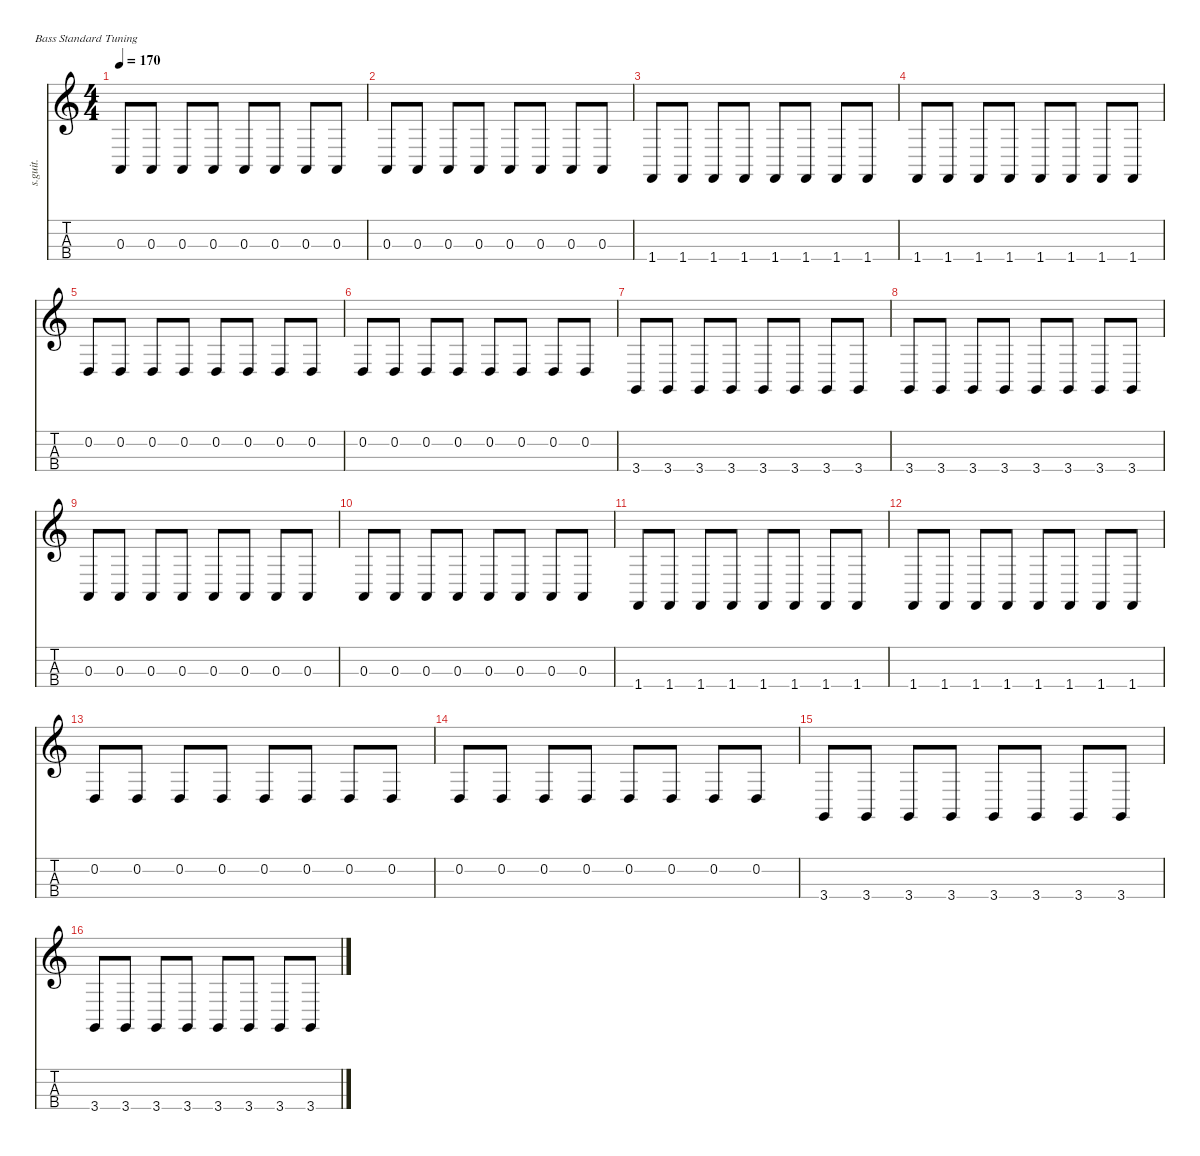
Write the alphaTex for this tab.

\defaultSystemsLayout 4
\hideDynamics
\bracketExtendMode nobrackets
\track ("Electric Bass" "s.guit.") {instrument electricbassfinger}
\staff {score tabs}
\tuning (G2 D2 A1 E1)
\ts (4 4)
\tempo 170
\clef g2
\ks c
0.3.8{lyrics (0 "") lyrics (1 "") lyrics (2 "") lyrics (3 "") lyrics (4 "") dy ff} 0.3.8{lyrics (0 "") lyrics (1 "") lyrics (2 "") lyrics (3 "") lyrics (4 "")} 0.3.8{lyrics (0 "") lyrics (1 "") lyrics (2 "") lyrics (3 "") lyrics (4 "")} 0.3.8{lyrics (0 "") lyrics (1 "") lyrics (2 "") lyrics (3 "") lyrics (4 "")} 0.3.8{lyrics (0 "") lyrics (1 "") lyrics (2 "") lyrics (3 "") lyrics (4 "")} 0.3.8{lyrics (0 "") lyrics (1 "") lyrics (2 "") lyrics (3 "") lyrics (4 "")} 0.3.8{lyrics (0 "") lyrics (1 "") lyrics (2 "") lyrics (3 "") lyrics (4 "")} 0.3.8{lyrics (0 "") lyrics (1 "") lyrics (2 "") lyrics (3 "") lyrics (4 "")} |
0.3.8{lyrics (0 "") lyrics (1 "") lyrics (2 "") lyrics (3 "") lyrics (4 "")} 0.3.8{lyrics (0 "") lyrics (1 "") lyrics (2 "") lyrics (3 "") lyrics (4 "")} 0.3.8{lyrics (0 "") lyrics (1 "") lyrics (2 "") lyrics (3 "") lyrics (4 "")} 0.3.8{lyrics (0 "") lyrics (1 "") lyrics (2 "") lyrics (3 "") lyrics (4 "")} 0.3.8{lyrics (0 "") lyrics (1 "") lyrics (2 "") lyrics (3 "") lyrics (4 "")} 0.3.8{lyrics (0 "") lyrics (1 "") lyrics (2 "") lyrics (3 "") lyrics (4 "")} 0.3.8{lyrics (0 "") lyrics (1 "") lyrics (2 "") lyrics (3 "") lyrics (4 "")} 0.3.8{lyrics (0 "") lyrics (1 "") lyrics (2 "") lyrics (3 "") lyrics (4 "")} |
1.4.8{lyrics (0 "") lyrics (1 "") lyrics (2 "") lyrics (3 "") lyrics (4 "")} 1.4.8{lyrics (0 "") lyrics (1 "") lyrics (2 "") lyrics (3 "") lyrics (4 "")} 1.4.8{lyrics (0 "") lyrics (1 "") lyrics (2 "") lyrics (3 "") lyrics (4 "")} 1.4.8{lyrics (0 "") lyrics (1 "") lyrics (2 "") lyrics (3 "") lyrics (4 "")} 1.4.8{lyrics (0 "") lyrics (1 "") lyrics (2 "") lyrics (3 "") lyrics (4 "")} 1.4.8{lyrics (0 "") lyrics (1 "") lyrics (2 "") lyrics (3 "") lyrics (4 "")} 1.4.8{lyrics (0 "") lyrics (1 "") lyrics (2 "") lyrics (3 "") lyrics (4 "")} 1.4.8{lyrics (0 "") lyrics (1 "") lyrics (2 "") lyrics (3 "") lyrics (4 "")} |
1.4.8{lyrics (0 "") lyrics (1 "") lyrics (2 "") lyrics (3 "") lyrics (4 "")} 1.4.8{lyrics (0 "") lyrics (1 "") lyrics (2 "") lyrics (3 "") lyrics (4 "")} 1.4.8{lyrics (0 "") lyrics (1 "") lyrics (2 "") lyrics (3 "") lyrics (4 "")} 1.4.8{lyrics (0 "") lyrics (1 "") lyrics (2 "") lyrics (3 "") lyrics (4 "")} 1.4.8{lyrics (0 "") lyrics (1 "") lyrics (2 "") lyrics (3 "") lyrics (4 "")} 1.4.8{lyrics (0 "") lyrics (1 "") lyrics (2 "") lyrics (3 "") lyrics (4 "")} 1.4.8{lyrics (0 "") lyrics (1 "") lyrics (2 "") lyrics (3 "") lyrics (4 "")} 1.4.8{lyrics (0 "") lyrics (1 "") lyrics (2 "") lyrics (3 "") lyrics (4 "")} |
0.2.8{lyrics (0 "") lyrics (1 "") lyrics (2 "") lyrics (3 "") lyrics (4 "")} 0.2.8{lyrics (0 "") lyrics (1 "") lyrics (2 "") lyrics (3 "") lyrics (4 "")} 0.2.8{lyrics (0 "") lyrics (1 "") lyrics (2 "") lyrics (3 "") lyrics (4 "")} 0.2.8{lyrics (0 "") lyrics (1 "") lyrics (2 "") lyrics (3 "") lyrics (4 "")} 0.2.8{lyrics (0 "") lyrics (1 "") lyrics (2 "") lyrics (3 "") lyrics (4 "")} 0.2.8{lyrics (0 "") lyrics (1 "") lyrics (2 "") lyrics (3 "") lyrics (4 "")} 0.2.8{lyrics (0 "") lyrics (1 "") lyrics (2 "") lyrics (3 "") lyrics (4 "")} 0.2.8{lyrics (0 "") lyrics (1 "") lyrics (2 "") lyrics (3 "") lyrics (4 "")} |
0.2.8{lyrics (0 "") lyrics (1 "") lyrics (2 "") lyrics (3 "") lyrics (4 "")} 0.2.8{lyrics (0 "") lyrics (1 "") lyrics (2 "") lyrics (3 "") lyrics (4 "")} 0.2.8{lyrics (0 "") lyrics (1 "") lyrics (2 "") lyrics (3 "") lyrics (4 "")} 0.2.8{lyrics (0 "") lyrics (1 "") lyrics (2 "") lyrics (3 "") lyrics (4 "")} 0.2.8{lyrics (0 "") lyrics (1 "") lyrics (2 "") lyrics (3 "") lyrics (4 "")} 0.2.8{lyrics (0 "") lyrics (1 "") lyrics (2 "") lyrics (3 "") lyrics (4 "")} 0.2.8{lyrics (0 "") lyrics (1 "") lyrics (2 "") lyrics (3 "") lyrics (4 "")} 0.2.8{lyrics (0 "") lyrics (1 "") lyrics (2 "") lyrics (3 "") lyrics (4 "")} |
3.4.8{lyrics (0 "") lyrics (1 "") lyrics (2 "") lyrics (3 "") lyrics (4 "")} 3.4.8{lyrics (0 "") lyrics (1 "") lyrics (2 "") lyrics (3 "") lyrics (4 "")} 3.4.8{lyrics (0 "") lyrics (1 "") lyrics (2 "") lyrics (3 "") lyrics (4 "")} 3.4.8{lyrics (0 "") lyrics (1 "") lyrics (2 "") lyrics (3 "") lyrics (4 "")} 3.4.8{lyrics (0 "") lyrics (1 "") lyrics (2 "") lyrics (3 "") lyrics (4 "")} 3.4.8{lyrics (0 "") lyrics (1 "") lyrics (2 "") lyrics (3 "") lyrics (4 "")} 3.4.8{lyrics (0 "") lyrics (1 "") lyrics (2 "") lyrics (3 "") lyrics (4 "")} 3.4.8{lyrics (0 "") lyrics (1 "") lyrics (2 "") lyrics (3 "") lyrics (4 "")} |
3.4.8{lyrics (0 "") lyrics (1 "") lyrics (2 "") lyrics (3 "") lyrics (4 "")} 3.4.8{lyrics (0 "") lyrics (1 "") lyrics (2 "") lyrics (3 "") lyrics (4 "")} 3.4.8{lyrics (0 "") lyrics (1 "") lyrics (2 "") lyrics (3 "") lyrics (4 "")} 3.4.8{lyrics (0 "") lyrics (1 "") lyrics (2 "") lyrics (3 "") lyrics (4 "")} 3.4.8{lyrics (0 "") lyrics (1 "") lyrics (2 "") lyrics (3 "") lyrics (4 "")} 3.4.8{lyrics (0 "") lyrics (1 "") lyrics (2 "") lyrics (3 "") lyrics (4 "")} 3.4.8{lyrics (0 "") lyrics (1 "") lyrics (2 "") lyrics (3 "") lyrics (4 "")} 3.4.8{lyrics (0 "") lyrics (1 "") lyrics (2 "") lyrics (3 "") lyrics (4 "")} |
0.3.8{lyrics (0 "") lyrics (1 "") lyrics (2 "") lyrics (3 "") lyrics (4 "")} 0.3.8{lyrics (0 "") lyrics (1 "") lyrics (2 "") lyrics (3 "") lyrics (4 "")} 0.3.8{lyrics (0 "") lyrics (1 "") lyrics (2 "") lyrics (3 "") lyrics (4 "")} 0.3.8{lyrics (0 "") lyrics (1 "") lyrics (2 "") lyrics (3 "") lyrics (4 "")} 0.3.8{lyrics (0 "") lyrics (1 "") lyrics (2 "") lyrics (3 "") lyrics (4 "")} 0.3.8{lyrics (0 "") lyrics (1 "") lyrics (2 "") lyrics (3 "") lyrics (4 "")} 0.3.8{lyrics (0 "") lyrics (1 "") lyrics (2 "") lyrics (3 "") lyrics (4 "")} 0.3.8{lyrics (0 "") lyrics (1 "") lyrics (2 "") lyrics (3 "") lyrics (4 "")} |
0.3.8{lyrics (0 "") lyrics (1 "") lyrics (2 "") lyrics (3 "") lyrics (4 "")} 0.3.8{lyrics (0 "") lyrics (1 "") lyrics (2 "") lyrics (3 "") lyrics (4 "")} 0.3.8{lyrics (0 "") lyrics (1 "") lyrics (2 "") lyrics (3 "") lyrics (4 "")} 0.3.8{lyrics (0 "") lyrics (1 "") lyrics (2 "") lyrics (3 "") lyrics (4 "")} 0.3.8{lyrics (0 "") lyrics (1 "") lyrics (2 "") lyrics (3 "") lyrics (4 "")} 0.3.8{lyrics (0 "") lyrics (1 "") lyrics (2 "") lyrics (3 "") lyrics (4 "")} 0.3.8{lyrics (0 "") lyrics (1 "") lyrics (2 "") lyrics (3 "") lyrics (4 "")} 0.3.8{lyrics (0 "") lyrics (1 "") lyrics (2 "") lyrics (3 "") lyrics (4 "")} |
1.4.8{lyrics (0 "") lyrics (1 "") lyrics (2 "") lyrics (3 "") lyrics (4 "")} 1.4.8{lyrics (0 "") lyrics (1 "") lyrics (2 "") lyrics (3 "") lyrics (4 "")} 1.4.8{lyrics (0 "") lyrics (1 "") lyrics (2 "") lyrics (3 "") lyrics (4 "")} 1.4.8{lyrics (0 "") lyrics (1 "") lyrics (2 "") lyrics (3 "") lyrics (4 "")} 1.4.8{lyrics (0 "") lyrics (1 "") lyrics (2 "") lyrics (3 "") lyrics (4 "")} 1.4.8{lyrics (0 "") lyrics (1 "") lyrics (2 "") lyrics (3 "") lyrics (4 "")} 1.4.8{lyrics (0 "") lyrics (1 "") lyrics (2 "") lyrics (3 "") lyrics (4 "")} 1.4.8{lyrics (0 "") lyrics (1 "") lyrics (2 "") lyrics (3 "") lyrics (4 "")} |
1.4.8{lyrics (0 "") lyrics (1 "") lyrics (2 "") lyrics (3 "") lyrics (4 "")} 1.4.8{lyrics (0 "") lyrics (1 "") lyrics (2 "") lyrics (3 "") lyrics (4 "")} 1.4.8{lyrics (0 "") lyrics (1 "") lyrics (2 "") lyrics (3 "") lyrics (4 "")} 1.4.8{lyrics (0 "") lyrics (1 "") lyrics (2 "") lyrics (3 "") lyrics (4 "")} 1.4.8{lyrics (0 "") lyrics (1 "") lyrics (2 "") lyrics (3 "") lyrics (4 "")} 1.4.8{lyrics (0 "") lyrics (1 "") lyrics (2 "") lyrics (3 "") lyrics (4 "")} 1.4.8{lyrics (0 "") lyrics (1 "") lyrics (2 "") lyrics (3 "") lyrics (4 "")} 1.4.8{lyrics (0 "") lyrics (1 "") lyrics (2 "") lyrics (3 "") lyrics (4 "")} |
0.2.8{lyrics (0 "") lyrics (1 "") lyrics (2 "") lyrics (3 "") lyrics (4 "")} 0.2.8{lyrics (0 "") lyrics (1 "") lyrics (2 "") lyrics (3 "") lyrics (4 "")} 0.2.8{lyrics (0 "") lyrics (1 "") lyrics (2 "") lyrics (3 "") lyrics (4 "")} 0.2.8{lyrics (0 "") lyrics (1 "") lyrics (2 "") lyrics (3 "") lyrics (4 "")} 0.2.8{lyrics (0 "") lyrics (1 "") lyrics (2 "") lyrics (3 "") lyrics (4 "")} 0.2.8{lyrics (0 "") lyrics (1 "") lyrics (2 "") lyrics (3 "") lyrics (4 "")} 0.2.8{lyrics (0 "") lyrics (1 "") lyrics (2 "") lyrics (3 "") lyrics (4 "")} 0.2.8{lyrics (0 "") lyrics (1 "") lyrics (2 "") lyrics (3 "") lyrics (4 "")} |
0.2.8{lyrics (0 "") lyrics (1 "") lyrics (2 "") lyrics (3 "") lyrics (4 "")} 0.2.8{lyrics (0 "") lyrics (1 "") lyrics (2 "") lyrics (3 "") lyrics (4 "")} 0.2.8{lyrics (0 "") lyrics (1 "") lyrics (2 "") lyrics (3 "") lyrics (4 "")} 0.2.8{lyrics (0 "") lyrics (1 "") lyrics (2 "") lyrics (3 "") lyrics (4 "")} 0.2.8{lyrics (0 "") lyrics (1 "") lyrics (2 "") lyrics (3 "") lyrics (4 "")} 0.2.8{lyrics (0 "") lyrics (1 "") lyrics (2 "") lyrics (3 "") lyrics (4 "")} 0.2.8{lyrics (0 "") lyrics (1 "") lyrics (2 "") lyrics (3 "") lyrics (4 "")} 0.2.8{lyrics (0 "") lyrics (1 "") lyrics (2 "") lyrics (3 "") lyrics (4 "")} |
3.4.8{lyrics (0 "") lyrics (1 "") lyrics (2 "") lyrics (3 "") lyrics (4 "")} 3.4.8{lyrics (0 "") lyrics (1 "") lyrics (2 "") lyrics (3 "") lyrics (4 "")} 3.4.8{lyrics (0 "") lyrics (1 "") lyrics (2 "") lyrics (3 "") lyrics (4 "")} 3.4.8{lyrics (0 "") lyrics (1 "") lyrics (2 "") lyrics (3 "") lyrics (4 "")} 3.4.8{lyrics (0 "") lyrics (1 "") lyrics (2 "") lyrics (3 "") lyrics (4 "")} 3.4.8{lyrics (0 "") lyrics (1 "") lyrics (2 "") lyrics (3 "") lyrics (4 "")} 3.4.8{lyrics (0 "") lyrics (1 "") lyrics (2 "") lyrics (3 "") lyrics (4 "")} 3.4.8{lyrics (0 "") lyrics (1 "") lyrics (2 "") lyrics (3 "") lyrics (4 "")} |
3.4.8{lyrics (0 "") lyrics (1 "") lyrics (2 "") lyrics (3 "") lyrics (4 "")} 3.4.8{lyrics (0 "") lyrics (1 "") lyrics (2 "") lyrics (3 "") lyrics (4 "")} 3.4.8{lyrics (0 "") lyrics (1 "") lyrics (2 "") lyrics (3 "") lyrics (4 "")} 3.4.8{lyrics (0 "") lyrics (1 "") lyrics (2 "") lyrics (3 "") lyrics (4 "")} 3.4.8{lyrics (0 "") lyrics (1 "") lyrics (2 "") lyrics (3 "") lyrics (4 "")} 3.4.8{lyrics (0 "") lyrics (1 "") lyrics (2 "") lyrics (3 "") lyrics (4 "")} 3.4.8{lyrics (0 "") lyrics (1 "") lyrics (2 "") lyrics (3 "") lyrics (4 "")} 3.4.8{lyrics (0 "") lyrics (1 "") lyrics (2 "") lyrics (3 "") lyrics (4 "")}
